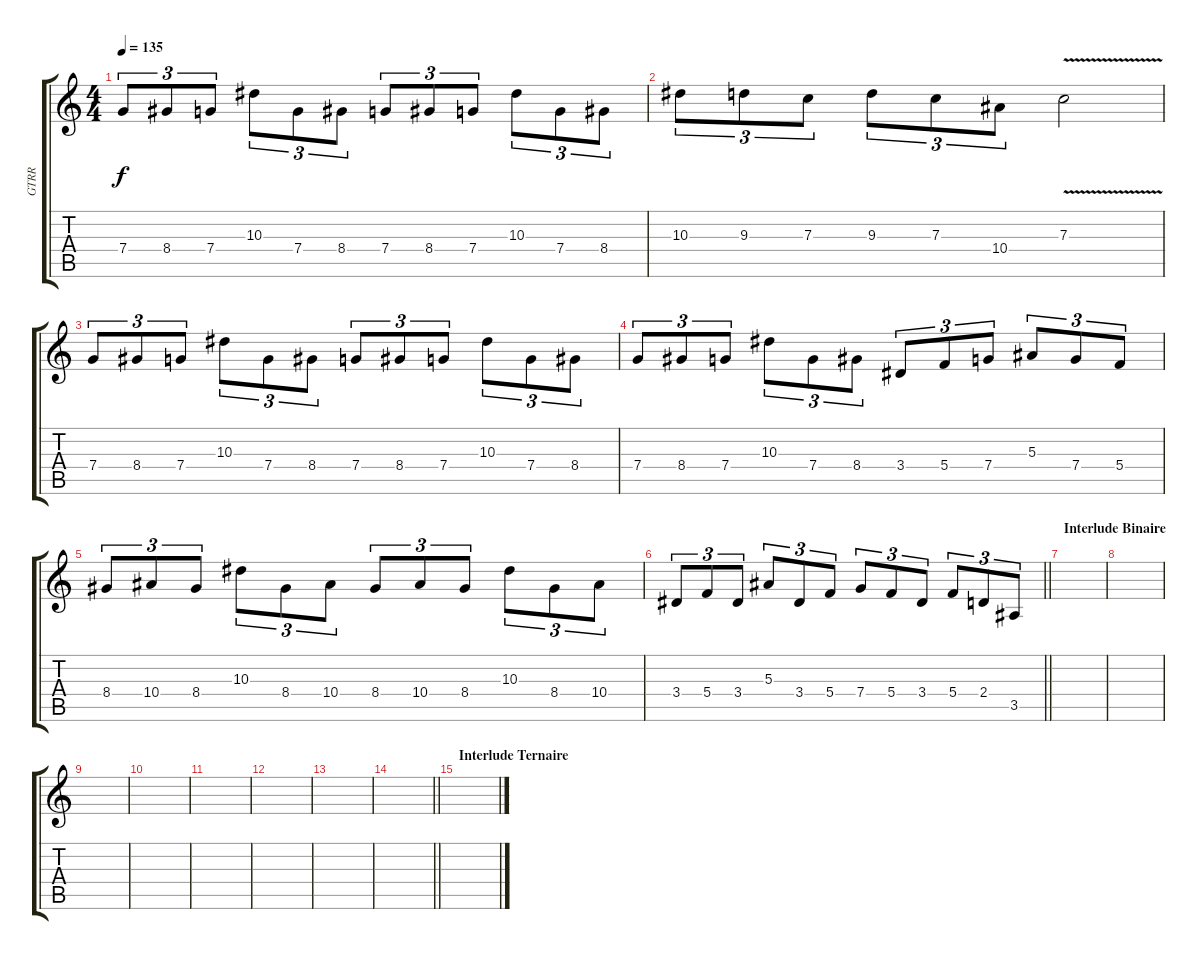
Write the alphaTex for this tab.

\track ("GTRR" "GTRR") {instrument distortionguitar}
\staff {score tabs}
\tuning (D4 A3 F3 C3 G2 C2) {hide}
\ts (4 4)
\tempo 135
\clef g2
\ks c
7.4.8{tu (3 2) dy f} 8.4.8{tu (3 2)} 7.4.8{tu (3 2)} 10.3.8{tu (3 2)} 7.4.8{tu (3 2)} 8.4.8{tu (3 2)} 7.4.8{tu (3 2)} 8.4.8{tu (3 2)} 7.4.8{tu (3 2)} 10.3.8{tu (3 2)} 7.4.8{tu (3 2)} 8.4.8{tu (3 2)} |
10.3.8{tu (3 2)} 9.3.8{tu (3 2)} 7.3.8{tu (3 2)} 9.3.8{tu (3 2)} 7.3.8{tu (3 2)} 10.4.8{tu (3 2)} 7.3{v}.2 |
7.4.8{tu (3 2)} 8.4.8{tu (3 2)} 7.4.8{tu (3 2)} 10.3.8{tu (3 2)} 7.4.8{tu (3 2)} 8.4.8{tu (3 2)} 7.4.8{tu (3 2)} 8.4.8{tu (3 2)} 7.4.8{tu (3 2)} 10.3.8{tu (3 2)} 7.4.8{tu (3 2)} 8.4.8{tu (3 2)} |
7.4.8{tu (3 2)} 8.4.8{tu (3 2)} 7.4.8{tu (3 2)} 10.3.8{tu (3 2)} 7.4.8{tu (3 2)} 8.4.8{tu (3 2)} 3.4.8{tu (3 2)} 5.4.8{tu (3 2)} 7.4.8{tu (3 2)} 5.3.8{tu (3 2)} 7.4.8{tu (3 2)} 5.4.8{tu (3 2)} |
8.4.8{tu (3 2)} 10.4.8{tu (3 2)} 8.4.8{tu (3 2)} 10.3.8{tu (3 2)} 8.4.8{tu (3 2)} 10.4.8{tu (3 2)} 8.4.8{tu (3 2)} 10.4.8{tu (3 2)} 8.4.8{tu (3 2)} 10.3.8{tu (3 2)} 8.4.8{tu (3 2)} 10.4.8{tu (3 2)} |
\barLineRight lightlight
3.4.8{tu (3 2)} 5.4.8{tu (3 2)} 3.4.8{tu (3 2)} 5.3.8{tu (3 2)} 3.4.8{tu (3 2)} 5.4.8{tu (3 2)} 7.4.8{tu (3 2)} 5.4.8{tu (3 2)} 3.4.8{tu (3 2)} 5.4.8{tu (3 2)} 2.4.8{tu (3 2)} 3.5.8{tu (3 2)} |
\section ("" "Interlude Binaire")
|
|
|
|
|
|
|
\barLineRight lightlight
|
\section ("" "Interlude Ternaire")
